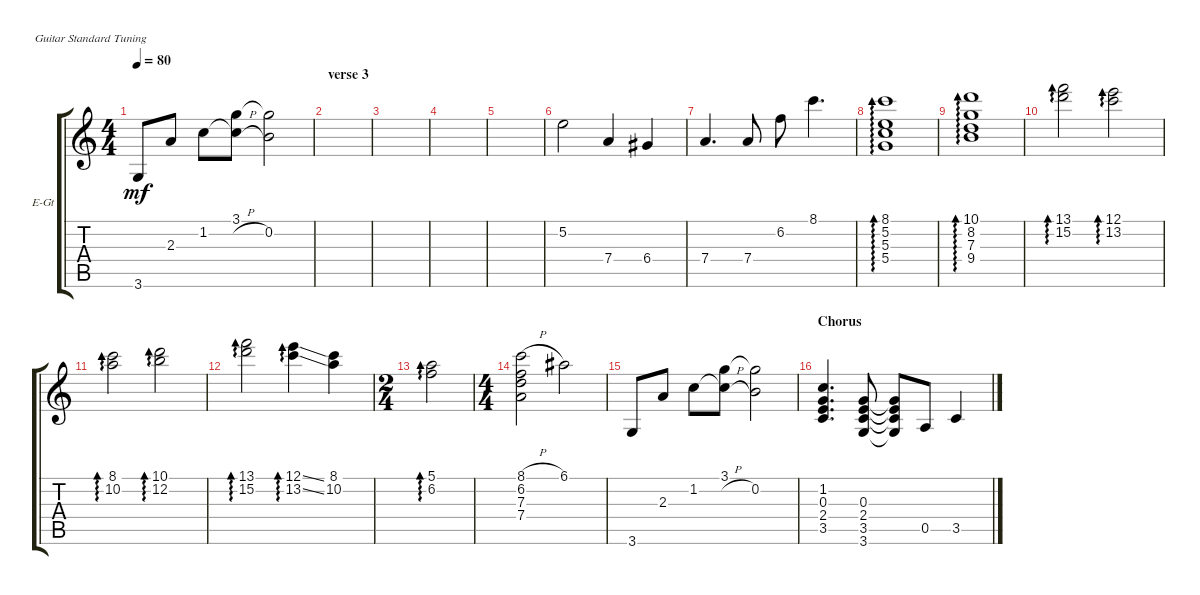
\defaultSystemsLayout 4
\bracketExtendMode groupsimilarinstruments
\firstSystemTrackNameOrientation horizontal
\otherSystemsTrackNameOrientation horizontal
\track ("Guitar 2 (electric)" "E-Gt") {instrument electricguitarjazz}
\staff {score tabs}
\tuning (E4 B3 G3 D3 A2 E2)
\ts (4 4)
\tempo 80
\clef g2
\ks c
3.6.8{dy mf} 2.3.8 1.2.8 (1.2{h t} 3.1).8 (3.1{t} 0.2).2 |
\section ("" "verse 3")
|
|
|
|
5.2.2 7.4.4 6.4.4 |
7.4.4{d} 7.4.8 6.2.8 8.1.4{d} |
(8.1 5.2 5.3 5.4).1{ad 0} |
(10.1 8.2 7.3 9.4).1{ad 0} |
(15.2 13.1).2{ad 0} (12.1 13.2).2{ad 0} |
(10.2 8.1).2{ad 0} (10.1 12.2).2{ad 0} |
(15.2 13.1).2{ad 0} (12.1{ss} 13.2{ss}).4{ad 0} (10.2 8.1).4 |
\ts (2 4)
(5.1 6.2).2{ad 0} |
\ts (4 4)
(7.4 7.3 6.2 8.1{h}).2 6.1.2 |
3.6.8 2.3.8 1.2.8 (1.2{h t} 3.1).8 (3.1{t} 0.2).2 |
\section ("" "Chorus")
(1.2 0.3 2.4 3.5).4{d} (3.6 3.5 2.4 0.3).8 (0.3{t} 2.4{t} 3.5{t} 3.6{t}).8 0.5.8 3.5.4
